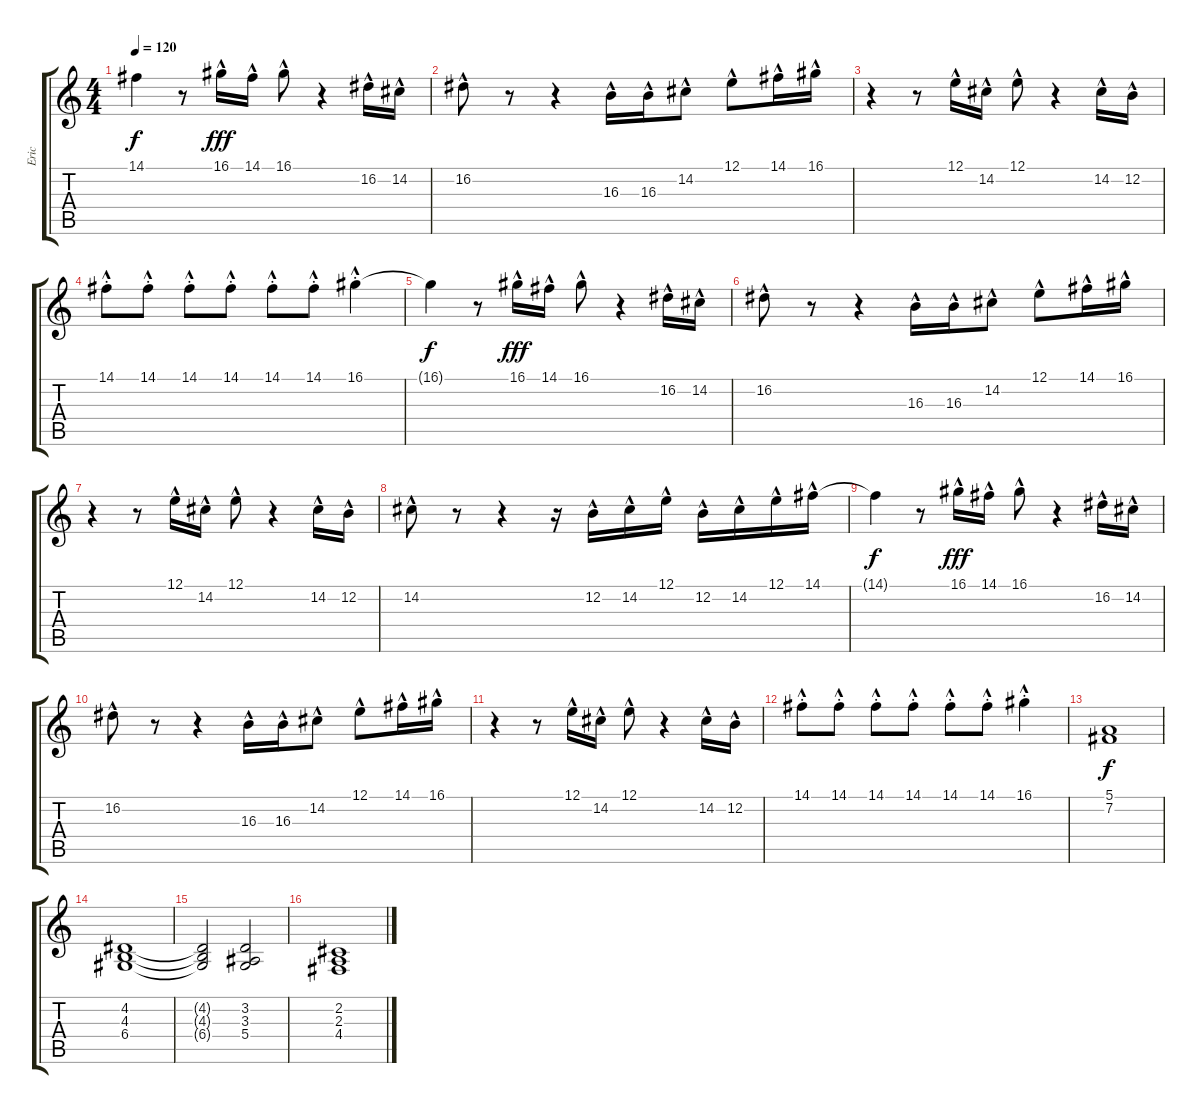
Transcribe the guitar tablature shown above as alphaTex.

\track ("Eric" "Eric") {instrument electricpiano1}
\staff {score tabs}
\tuning (E4 B3 G3 D3 A2 E2) {hide}
\ts (4 4)
\tempo 120
\clef g2
\ks c
14.1{t}.4{dy f} r.8 16.1{hac}.16{dy fff} 14.1{hac}.16 16.1{hac}.8 r.4 16.2{hac}.16 14.2{hac}.16 |
16.2{hac}.8 r.8 r.4 16.3{hac}.16 16.3{hac}.16 14.2{hac}.8 12.1{hac}.8 14.1{hac}.16 16.1{hac}.16 |
r.4 r.8 12.1{hac}.16 14.2{hac}.16 12.1{hac}.8 r.4 14.2{hac}.16 12.2{hac}.16 |
14.1{hac st}.8 14.1{hac st}.8 14.1{hac st}.8 14.1{hac st}.8 14.1{hac st}.8 14.1{hac st}.8 16.1{hac st}.4 |
16.1{t}.4{dy f} r.8 16.1{hac}.16{dy fff} 14.1{hac}.16 16.1{hac}.8 r.4 16.2{hac}.16 14.2{hac}.16 |
16.2{hac}.8 r.8 r.4 16.3{hac}.16 16.3{hac}.16 14.2{hac}.8 12.1{hac}.8 14.1{hac}.16 16.1{hac}.16 |
r.4 r.8 12.1{hac}.16 14.2{hac}.16 12.1{hac}.8 r.4 14.2{hac}.16 12.2{hac}.16 |
14.2{hac}.8 r.8 r.4 r.16 12.2{hac}.16 14.2{hac}.16 12.1{hac}.16 12.2{hac}.16 14.2{hac}.16 12.1{hac}.16 14.1{hac}.16 |
14.1{t}.4{dy f} r.8 16.1{hac}.16{dy fff} 14.1{hac}.16 16.1{hac}.8 r.4 16.2{hac}.16 14.2{hac}.16 |
16.2{hac}.8 r.8 r.4 16.3{hac}.16 16.3{hac}.16 14.2{hac}.8 12.1{hac}.8 14.1{hac}.16 16.1{hac}.16 |
r.4 r.8 12.1{hac}.16 14.2{hac}.16 12.1{hac}.8 r.4 14.2{hac}.16 12.2{hac}.16 |
14.1{hac st}.8 14.1{hac st}.8 14.1{hac st}.8 14.1{hac st}.8 14.1{hac st}.8 14.1{hac st}.8 16.1{hac st}.4 |
(5.1 7.2).1{dy f instrument electricpiano1} |
(4.2 4.3 6.4).1 |
(4.2{t} 4.3{t} 6.4{t}).2 (3.2 3.3 5.4).2 |
(2.2 2.3 4.4).1
